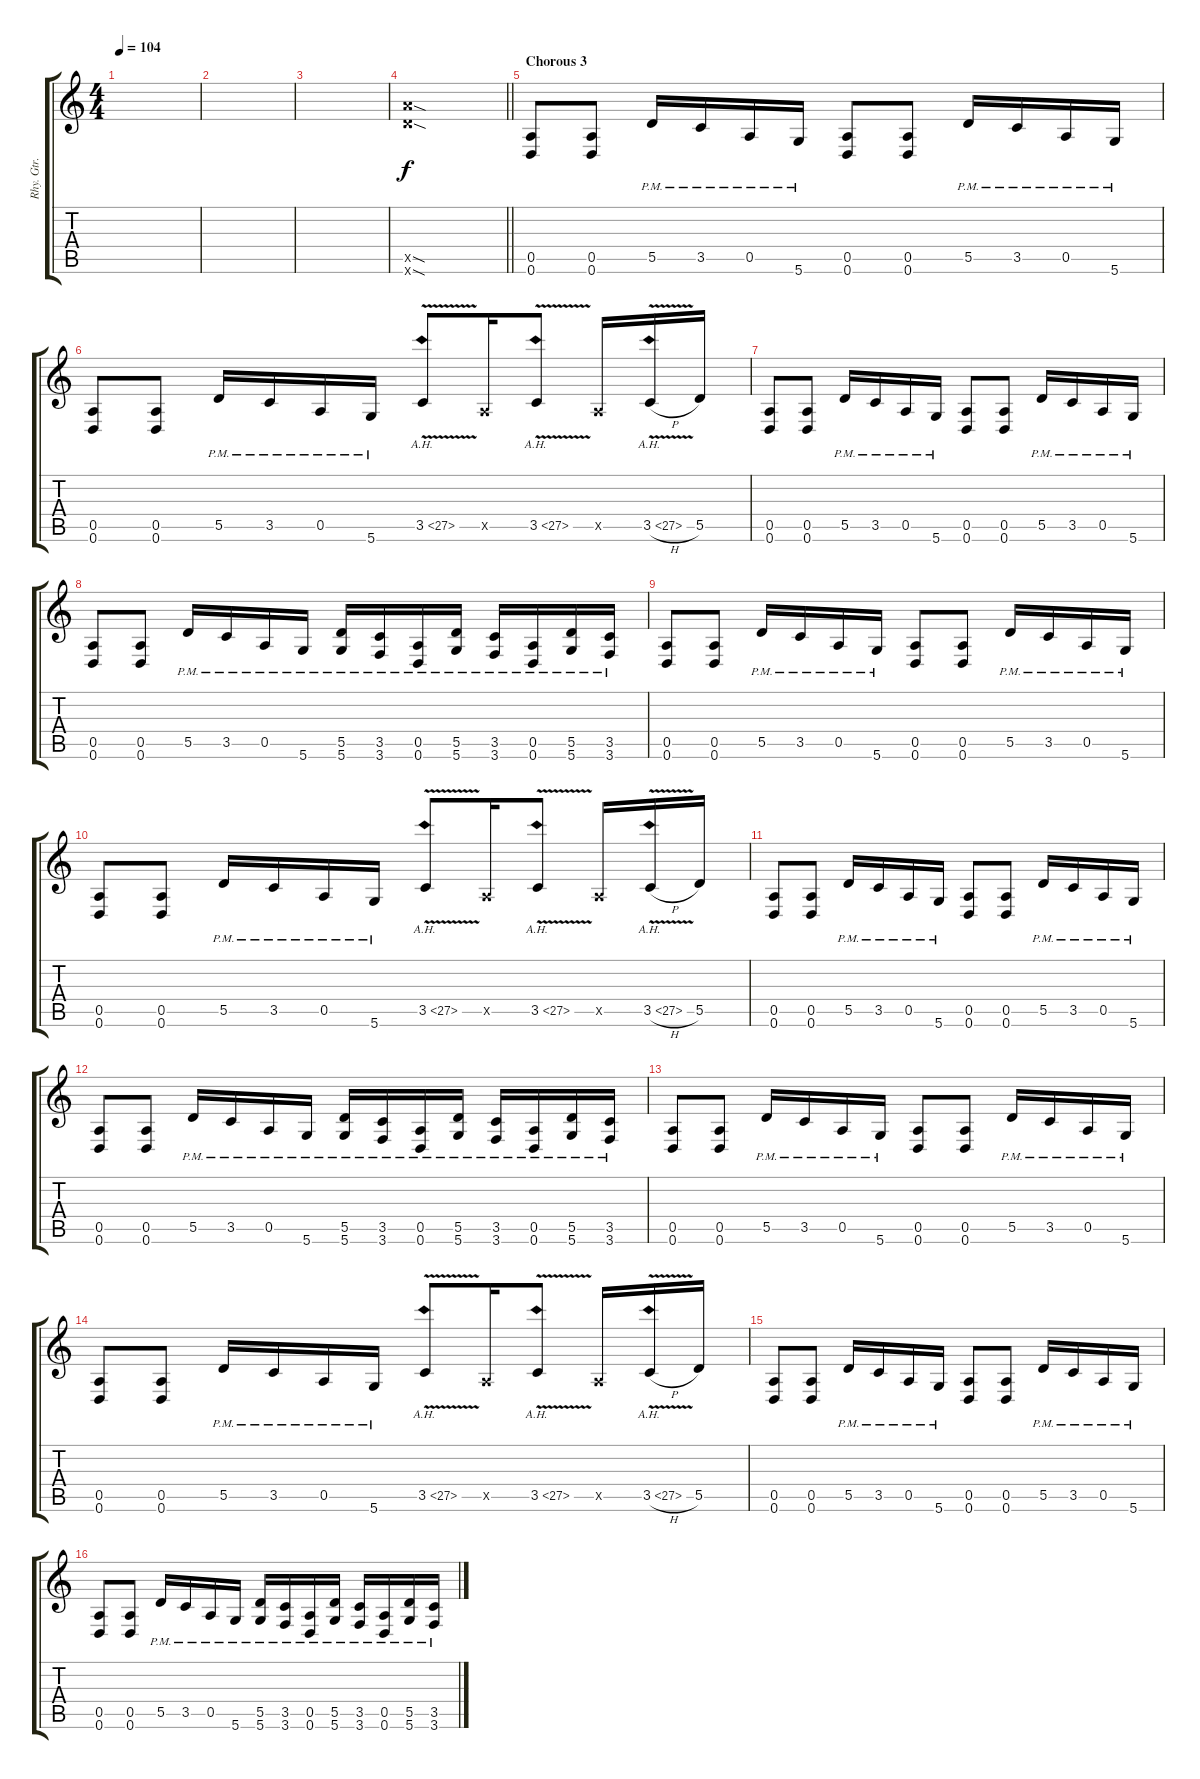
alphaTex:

\track ("Rhy. Gtr. 2" "Rhy. Gtr. ") {instrument distortionguitar}
\staff {score tabs}
\tuning (E4 B3 G3 D3 A2 D2) {hide}
\ts (4 4)
\tempo 104
\clef g2
\ks c
|
|
|
\barLineRight lightlight
(12.5{sod x} 12.6{sod x}).1{volume 10} |
\section ("" "Chorous 3")
(0.5 0.6).8{volume 6} (0.5 0.6).8 5.5{pm}.16 3.5{pm}.16 0.5{pm}.16 5.6{pm}.16 (0.5 0.6).8 (0.5 0.6).8 5.5{pm}.16 3.5{pm}.16 0.5{pm}.16 5.6{pm}.16 |
(0.5 0.6).8 (0.5 0.6).8 5.5{pm}.16 3.5{pm}.16 0.5{pm}.16 5.6{pm}.16 3.5{ah 24 v}.8 0.5{x}.16 3.5{ah 24 v}.8 0.5{x}.16 3.5{ah 24 v h}.16 5.5.16 |
(0.5 0.6).8 (0.5 0.6).8 5.5{pm}.16 3.5{pm}.16 0.5{pm}.16 5.6{pm}.16 (0.5 0.6).8 (0.5 0.6).8 5.5{pm}.16 3.5{pm}.16 0.5{pm}.16 5.6{pm}.16 |
(0.5 0.6).8 (0.5 0.6).8 5.5{pm}.16 3.5{pm}.16 0.5{pm}.16 5.6{pm}.16 (5.5{pm} 5.6{pm}).16 (3.5{pm} 3.6{pm}).16 (0.5{pm} 0.6{pm}).16 (5.5{pm} 5.6{pm}).16 (3.5{pm} 3.6{pm}).16 (0.5{pm} 0.6{pm}).16 (5.5{pm} 5.6{pm}).16 (3.5{pm} 3.6{pm}).16 |
(0.5 0.6).8 (0.5 0.6).8 5.5{pm}.16 3.5{pm}.16 0.5{pm}.16 5.6{pm}.16 (0.5 0.6).8 (0.5 0.6).8 5.5{pm}.16 3.5{pm}.16 0.5{pm}.16 5.6{pm}.16 |
(0.5 0.6).8 (0.5 0.6).8 5.5{pm}.16 3.5{pm}.16 0.5{pm}.16 5.6{pm}.16 3.5{ah 24 v}.8 0.5{x}.16 3.5{ah 24 v}.8 0.5{x}.16 3.5{ah 24 v h}.16 5.5.16 |
(0.5 0.6).8 (0.5 0.6).8 5.5{pm}.16 3.5{pm}.16 0.5{pm}.16 5.6{pm}.16 (0.5 0.6).8 (0.5 0.6).8 5.5{pm}.16 3.5{pm}.16 0.5{pm}.16 5.6{pm}.16 |
(0.5 0.6).8 (0.5 0.6).8 5.5{pm}.16 3.5{pm}.16 0.5{pm}.16 5.6{pm}.16 (5.5{pm} 5.6{pm}).16 (3.5{pm} 3.6{pm}).16 (0.5{pm} 0.6{pm}).16 (5.5{pm} 5.6{pm}).16 (3.5{pm} 3.6{pm}).16 (0.5{pm} 0.6{pm}).16 (5.5{pm} 5.6{pm}).16 (3.5{pm} 3.6{pm}).16 |
(0.5 0.6).8 (0.5 0.6).8 5.5{pm}.16 3.5{pm}.16 0.5{pm}.16 5.6{pm}.16 (0.5 0.6).8 (0.5 0.6).8 5.5{pm}.16 3.5{pm}.16 0.5{pm}.16 5.6{pm}.16 |
(0.5 0.6).8 (0.5 0.6).8 5.5{pm}.16 3.5{pm}.16 0.5{pm}.16 5.6{pm}.16 3.5{ah 24 v}.8 0.5{x}.16 3.5{ah 24 v}.8 0.5{x}.16 3.5{ah 24 v h}.16 5.5.16 |
(0.5 0.6).8 (0.5 0.6).8 5.5{pm}.16 3.5{pm}.16 0.5{pm}.16 5.6{pm}.16 (0.5 0.6).8 (0.5 0.6).8 5.5{pm}.16 3.5{pm}.16 0.5{pm}.16 5.6{pm}.16 |
(0.5 0.6).8 (0.5 0.6).8 5.5{pm}.16 3.5{pm}.16 0.5{pm}.16 5.6{pm}.16 (5.5{pm} 5.6{pm}).16 (3.5{pm} 3.6{pm}).16 (0.5{pm} 0.6{pm}).16 (5.5{pm} 5.6{pm}).16 (3.5{pm} 3.6{pm}).16 (0.5{pm} 0.6{pm}).16 (5.5{pm} 5.6{pm}).16 (3.5{pm} 3.6{pm}).16
